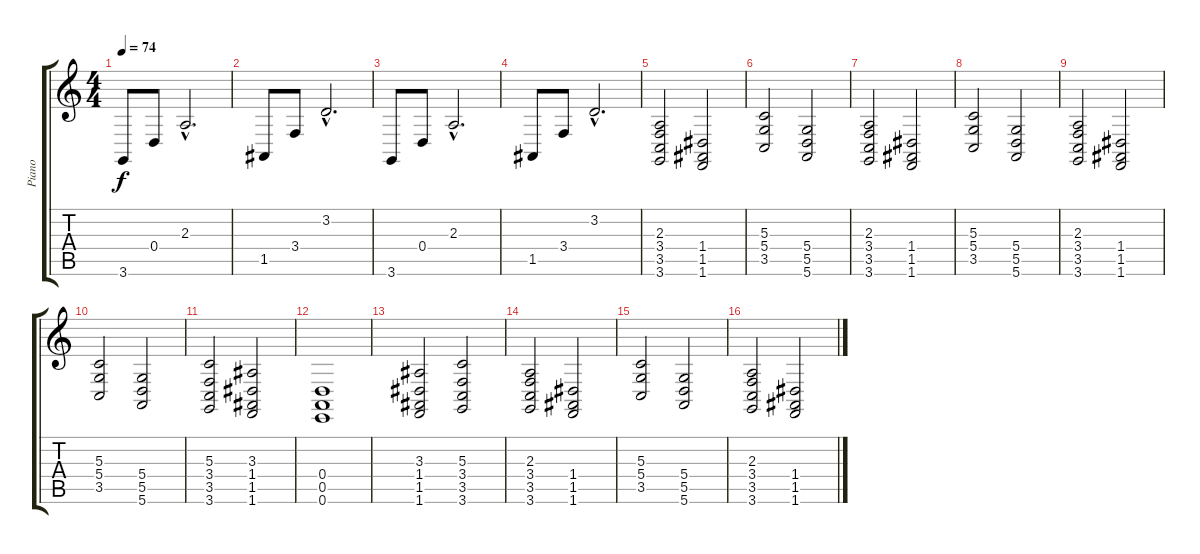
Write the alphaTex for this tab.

\track ("Piano" "Piano") {instrument stringensemble2}
\staff {score tabs}
\tuning (E4 B3 G3 D3 A2 E2) {hide}
\ts (4 4)
\tempo 74
\clef g2
\ks c
3.6.8{dy f} 0.4.8 2.3{hac}.2{d} |
1.5.8 3.4.8 3.2{hac}.2{d} |
3.6.8 0.4.8 2.3{hac}.2{d} |
1.5.8 3.4.8 3.2{hac}.2{d} |
(2.3 3.4 3.5 3.6).2 (1.4 1.5 1.6).2 |
(5.3 5.4 3.5).2 (5.4 5.5 5.6).2 |
(2.3 3.4 3.5 3.6).2 (1.4 1.5 1.6).2 |
(5.3 5.4 3.5).2 (5.4 5.5 5.6).2 |
(2.3 3.4 3.5 3.6).2 (1.4 1.5 1.6).2 |
(5.3 5.4 3.5).2 (5.4 5.5 5.6).2 |
(5.3 3.4 3.5 3.6).2 (3.3 1.4 1.5 1.6).2 |
(0.4 0.5 0.6).1 |
(3.3 1.4 1.5 1.6).2 (5.3 3.4 3.5 3.6).2 |
(2.3 3.4 3.5 3.6).2 (1.4 1.5 1.6).2 |
(5.3 5.4 3.5).2 (5.4 5.5 5.6).2 |
(2.3 3.4 3.5 3.6).2 (1.4 1.5 1.6).2
